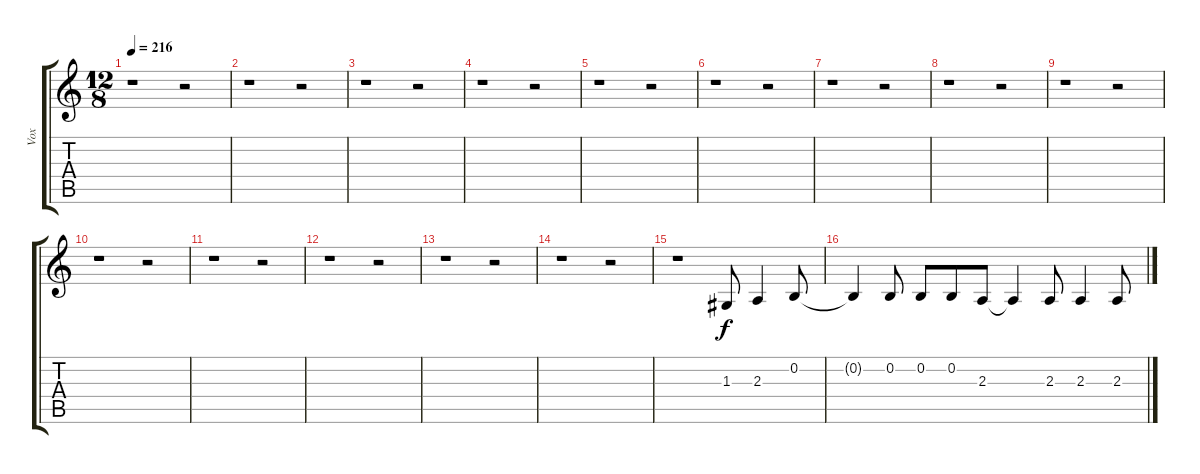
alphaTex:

\track ("Vox" "Vox") {instrument drawbarorgan}
\staff {score tabs}
\tuning (E4 B3 G3 D3 A2 E2) {hide}
\ts (12 8)
\tempo 216
\clef g2
\ks c
r.1{dy f instrument drawbarorgan} r.2 |
r.1 r.2 |
r.1 r.2 |
r.1 r.2 |
r.1 r.2 |
r.1 r.2 |
r.1 r.2 |
r.1 r.2 |
r.1 r.2 |
r.1 r.2 |
r.1 r.2 |
r.1 r.2 |
r.1 r.2 |
r.1 r.2 |
r.1 1.3.8 2.3.4 0.2.8 |
0.2{t}.4 0.2.8 0.2.8 0.2.8 2.3.8 2.3{t}.4 2.3.8 2.3.4 2.3.8
